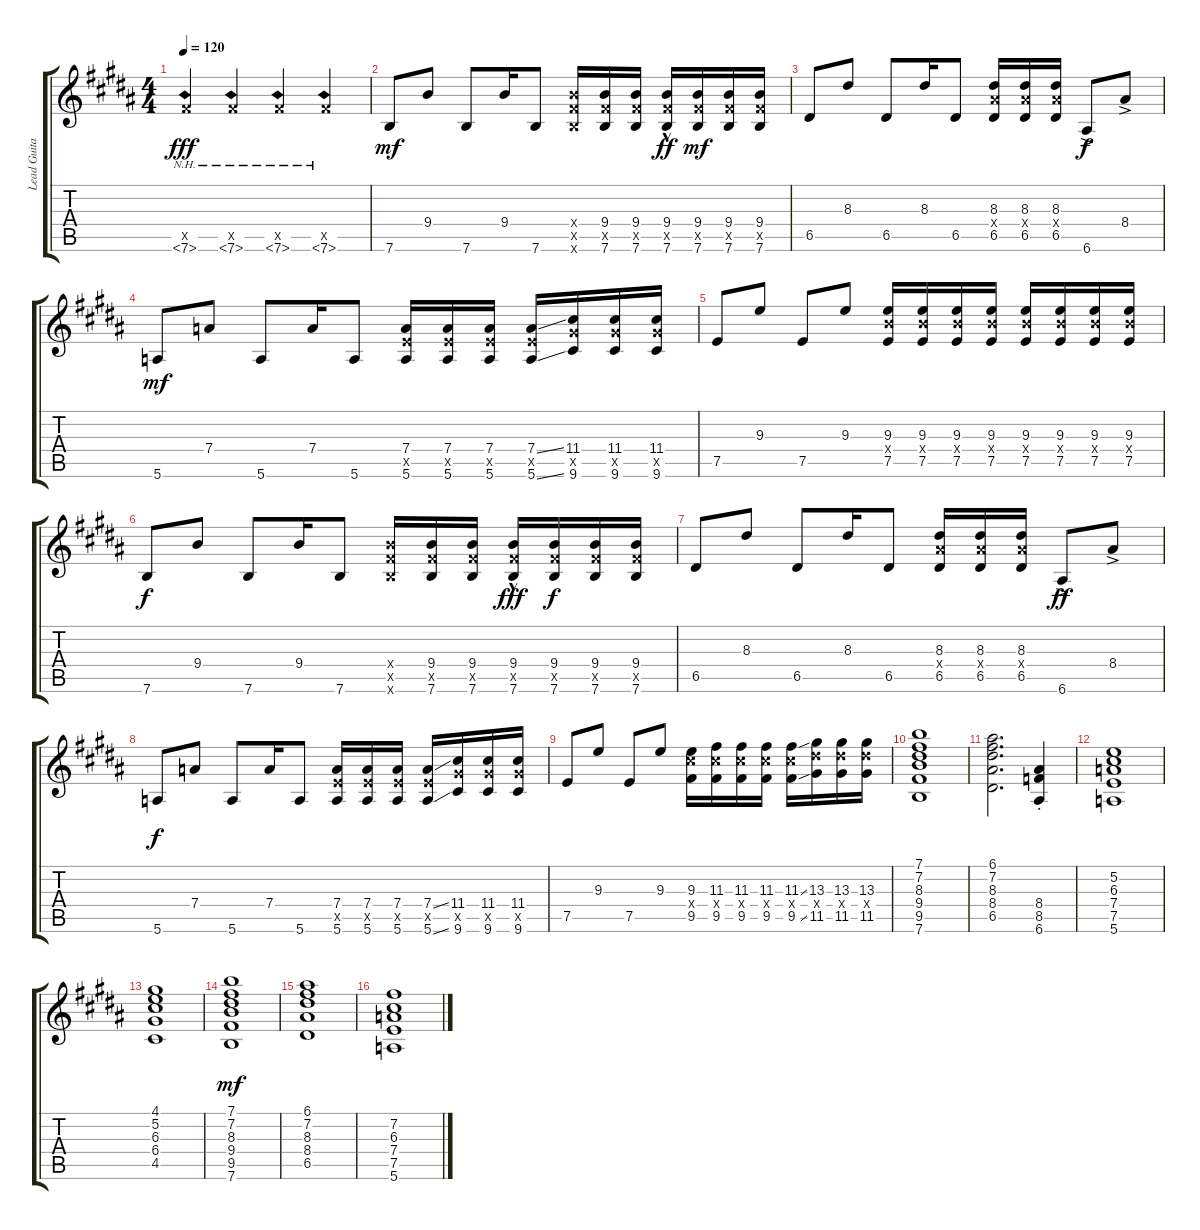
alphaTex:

\track ("Lead Guitar" "Lead Guita") {instrument electricguitarclean}
\staff {score tabs}
\tuning (E4 B3 G3 D3 A2 E2) {hide}
\ts (4 4)
\tempo 120
\clef g2
\ks b
(9.5{x} 7.6{nh}).4{dy fff instrument electricguitarclean} (9.5{x} 7.6{nh}).4 (9.5{x} 7.6{nh}).4 (9.5{x} 7.6{nh}).4 |
\ks g#minor
7.6.8{dy mf} 9.4.8 7.6.8 9.4.16 7.6.8 (9.4{x} 9.5{x} 7.6{x}).16 (9.4 9.5{x} 7.6).16 (9.4 9.5{x} 7.6).16 (9.4{hac} 9.5{hac x} 7.6{hac}).16{dy ff} (9.4 9.5{x} 7.6).16{dy mf} (9.4 9.5{x} 7.6).16 (9.4 9.5{x} 7.6).16 |
6.5.8 8.3.8 6.5.8 8.3.16 6.5.8 (8.3 8.4{x} 6.5).16 (8.3 8.4{x} 6.5).16 (8.3 8.4{x} 6.5).16 6.6{ac}.8{dy f} 8.4{ac}.8 |
\ks b
5.6.8{dy mf} 7.4.8 5.6.8 7.4.16 5.6.8 (7.4 7.5{x} 5.6).16 (7.4 7.5{x} 5.6).16 (7.4 7.5{x} 5.6).16 (7.4{ss} 7.5{x} 5.6{ss}).16 (11.4 11.5{x} 9.6).16 (11.4 11.5{x} 9.6).16 (11.4 11.5{x} 9.6).16 |
\ks g#minor
7.5.8 9.3.8 7.5.8 9.3.8 (9.3 9.4{x} 7.5).16 (9.3 9.4{x} 7.5).16 (9.3 9.4{x} 7.5).16 (9.3 9.4{x} 7.5).16 (9.3 9.4{x} 7.5).16 (9.3 9.4{x} 7.5).16 (9.3 9.4{x} 7.5).16 (9.3 9.4{x} 7.5).16 |
\ks b
7.6.8{dy f} 9.4.8 7.6.8 9.4.16 7.6.8 (9.4{x} 9.5{x} 7.6{x}).16 (9.4 9.5{x} 7.6).16 (9.4 9.5{x} 7.6).16 (9.4{hac} 9.5{hac x} 7.6{hac}).16{dy fff} (9.4 9.5{x} 7.6).16{dy f} (9.4 9.5{x} 7.6).16 (9.4 9.5{x} 7.6).16 |
\ks g#minor
6.5.8 8.3.8 6.5.8 8.3.16 6.5.8 (8.3 8.4{x} 6.5).16 (8.3 8.4{x} 6.5).16 (8.3 8.4{x} 6.5).16 6.6{ac}.8{dy ff} 8.4{ac}.8 |
5.6.8{dy f} 7.4.8 5.6.8 7.4.16 5.6.8 (7.4 7.5{x} 5.6).16 (7.4 7.5{x} 5.6).16 (7.4 7.5{x} 5.6).16 (7.4{ss} 7.5{x} 5.6{ss}).16 (11.4 11.5{x} 9.6).16 (11.4 11.5{x} 9.6).16 (11.4 11.5{x} 9.6).16 |
7.5.8 9.3.8 7.5.8 9.3.8 (9.3 11.4{x} 9.5).16 (11.3 11.4{x} 9.5).16 (11.3 11.4{x} 9.5).16 (11.3 11.4{x} 9.5).16 (11.3{ss} 11.4{x} 9.5{ss}).16 (13.3 13.4{x} 11.5).16 (13.3 13.4{x} 11.5).16 (13.3 13.4{x} 11.5).16 |
\ks b
(7.1 7.2 8.3 9.4 9.5 7.6).1 |
\ks g#minor
(6.1 7.2 8.3 8.4 6.5).2{d} (8.4{st} 8.5{st} 6.6{st}).4 |
(5.2 6.3 7.4 7.5 5.6).1 |
(4.1 5.2 6.3 6.4 4.5).1 |
\ks b
(7.1 7.2 8.3 9.4 9.5 7.6).1{dy mf} |
\ks g#minor
(6.1 7.2 8.3 8.4 6.5).1 |
(7.2 6.3 7.4 7.5 5.6).1
